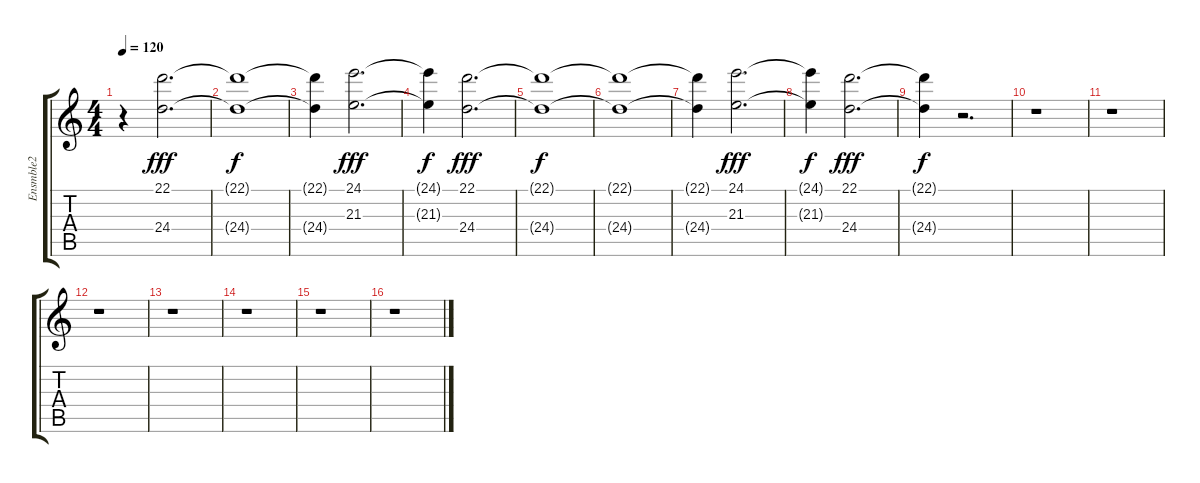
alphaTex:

\track ("Ensmble2" "Ensmble2") {instrument stringensemble2}
\staff {score tabs}
\tuning (E4 B3 G3 D3 A2 E2) {hide}
\ts (4 4)
\tempo 120
\clef g2
\ks c
r.4{dy fff} (22.1 24.4).2{d instrument stringensemble2} |
(22.1{t} 24.4{t}).1{dy f} |
(22.1{t} 24.4{t}).4 (24.1 21.3).2{d dy fff} |
(24.1{t} 21.3{t}).4{dy f} (22.1 24.4).2{d dy fff} |
(22.1{t} 24.4{t}).1{dy f} |
(22.1{t} 24.4{t}).1 |
(22.1{t} 24.4{t}).4 (24.1 21.3).2{d dy fff} |
(24.1{t} 21.3{t}).4{dy f} (22.1 24.4).2{d dy fff} |
(22.1{t} 24.4{t}).4{dy f} r.2{d} |
r.1 |
r.1 |
r.1 |
r.1 |
r.1 |
r.1 |
r.1
